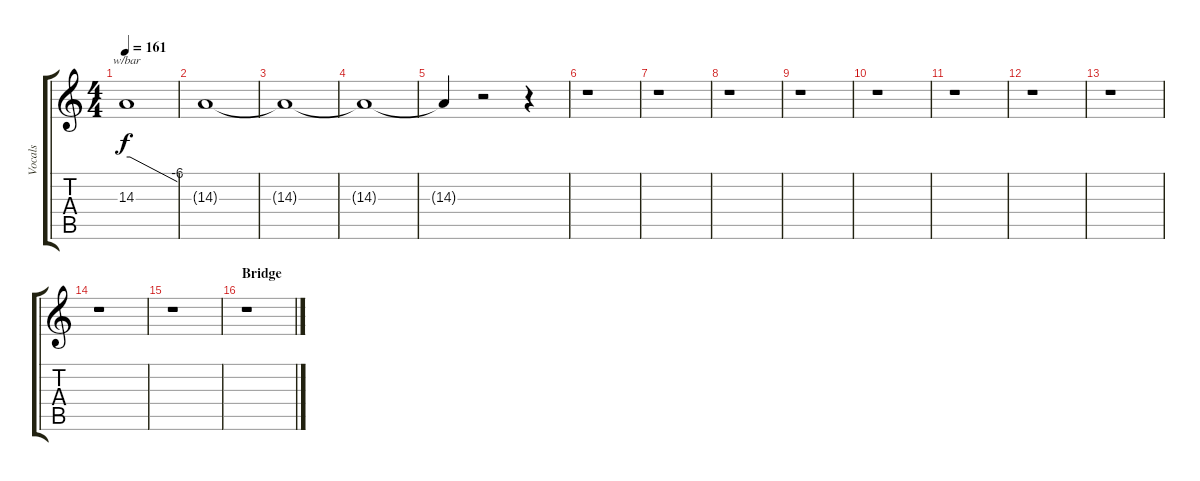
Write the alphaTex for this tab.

\track ("Vocals" "Vocals") {instrument viola}
\staff {score tabs}
\tuning (E4 B3 G3 D3 A2 E2) {hide}
\ts (4 4)
\tempo 161
\clef g2
\ks c
14.3.1{tbe (custom default 0 0 4 0 60 -24) dy f} |
14.3{t}.1 |
14.3{t}.1 |
14.3{t}.1 |
14.3{t}.4 r.2 r.4 |
r.1 |
r.1 |
r.1 |
r.1 |
r.1 |
r.1 |
r.1 |
r.1 |
r.1 |
r.1 |
\section ("" "Bridge")
r.1
